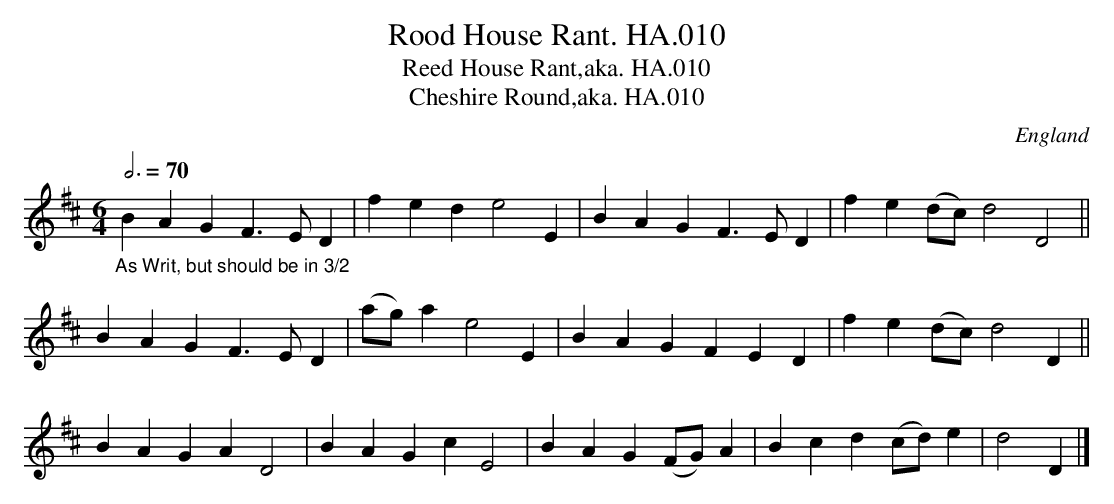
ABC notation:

X:1
T:Rood House Rant. HA.010
T:Reed House Rant,aka. HA.010
T:Cheshire Round,aka. HA.010
M:6/4
L:1/4
Q:3/4=70
O:England
notC:Reed....
K:D major
"_As Writ, but should be in 3/2"BAG F>ED|\
fede2E|BAG F>ED|fe(d/c/) d2D2||!
BAG F>ED|(a/g/)ae2E|BAG FED|fe(d/c/)d2D||!
BAG AD2|BAG cE2|BAG (F/G/)A|Bcd (c/d/)e|d2D|]
